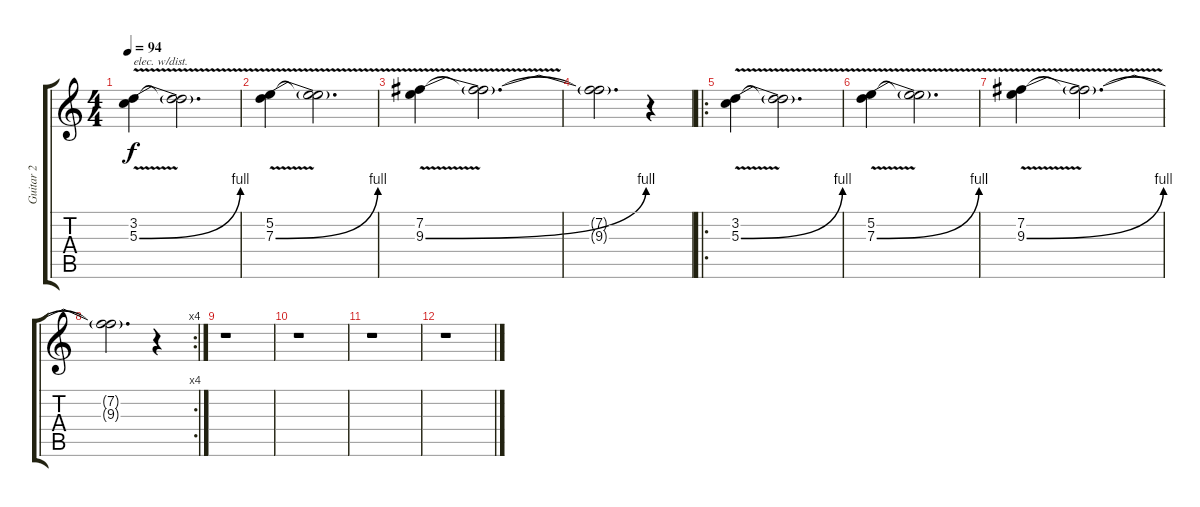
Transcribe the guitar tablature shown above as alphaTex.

\track ("Guitar 2" "Guitar 2") {instrument distortionguitar}
\staff {score tabs}
\tuning (E4 B3 G3 D3 A2 E2) {hide}
\ts (4 4)
\tempo 94
\clef g2
\ks c
(3.2 5.3{be (bend 0 0 60 4) v}).4{txt "elec. w/dist." dy f} (3.2{t} 5.3{t}).2{d} |
(5.2 7.3{be (bend 0 0 60 4) v}).4 (5.2{t} 7.3{t}).2{d} |
(7.2 9.3{be (bend 0 0 60 4) v}).4 (7.2{t} 9.3{t}).2{d} |
(7.2{t} 9.3{t}).2{d} r.4 |
\ro
(3.2 5.3{be (bend 0 0 60 4) v}).4 (3.2{t} 5.3{t}).2{d} |
(5.2 7.3{be (bend 0 0 60 4) v}).4 (5.2{t} 7.3{t}).2{d} |
(7.2 9.3{be (bend 0 0 60 4) v}).4 (7.2{t} 9.3{t}).2{d} |
\rc 4
(7.2{t} 9.3{t}).2{d} r.4 |
r.1 |
r.1 |
r.1 |
r.1
